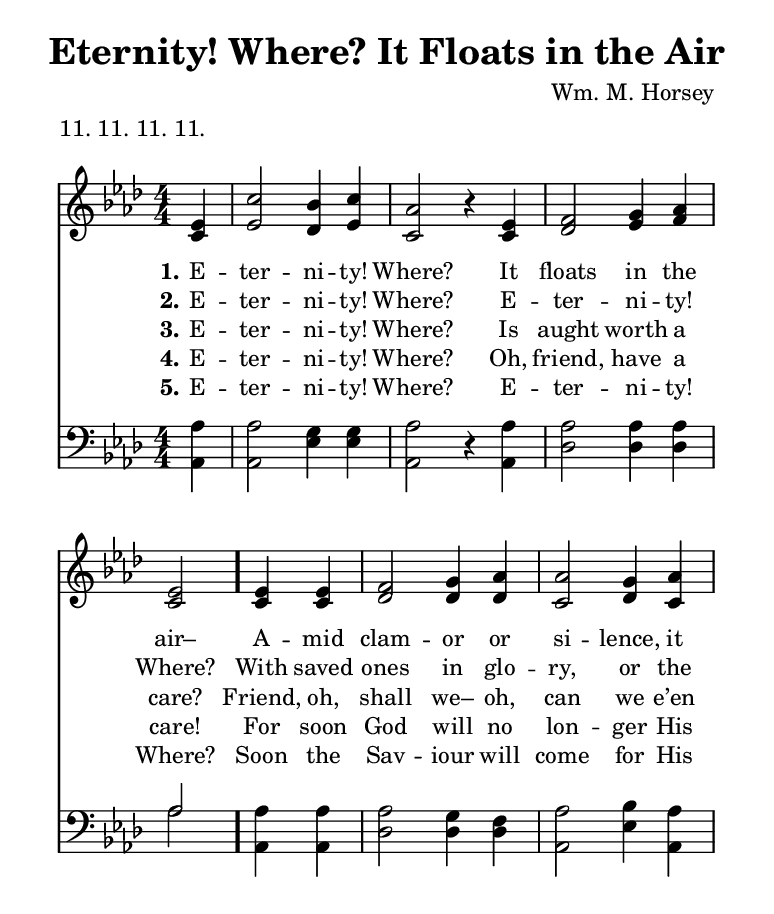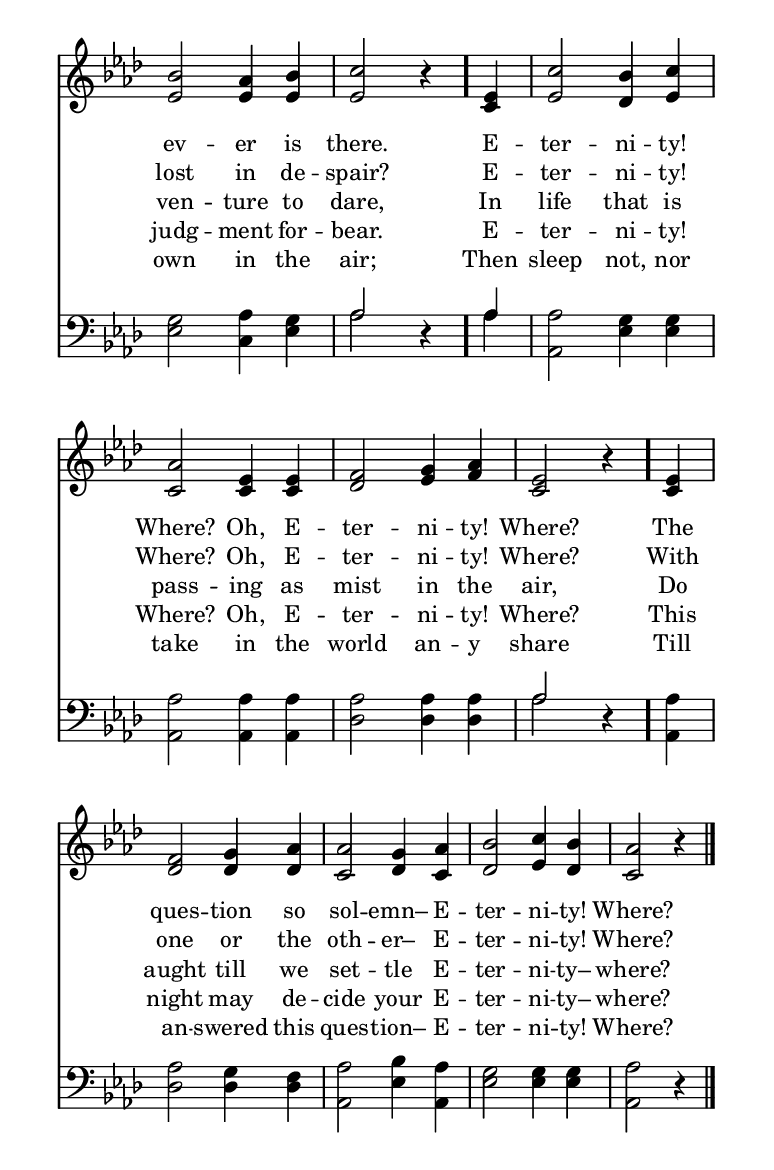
\include "common/global.ily"
\paper {
  \include "common/paper.ily"
  ragged-bottom = ##t
  system-count = #(cond (is-eogsized 3) (#t #f))
  page-count = #(cond (is-eogsized 2) (#t #f))
}

\header{
  %gospel
  hymnnumber = "51"
  title = "Eternity! Where? It Floats in the Air"
  tunename = "Eternity"
  meter = "11. 11. 11. 11."
  poet = ""
  composer = "Wm. M. Horsey"
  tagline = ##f
}

% for fermata in MIDI
ta = { \tempo 4=100 }
tb = { \tempo 4=50  }

patternAA = {    c4 | c2 c4 c4 | c2 c4 c4 | c2 c4 c4 | c2 c4 }
patternAB = { c4 c4 | c2 c4 c4 | c2 c4 c4 | c2 c4 c4 | c2 c4 }

global = {
  \include "common/overrides.ily"
  \override Staff.TimeSignature.style = #'numbered
  \time 4/4
  \override Score.MetronomeMark.transparent = ##t % hide all fermata changes too
  \ta
  \key aes \major
  \partial 4
  \autoBeamOff
}

notesSoprano = {
\global
\relative c' {

  \changePitch \patternAA { ees     | c' bes c | aes r ees   | f g aes     | ees   }
  \changePitch \patternAB { ees ees | f g aes  | aes g aes   | bes aes bes | c r   }
  \changePitch \patternAA { ees,    | c' bes c | aes ees ees | f g aes     | ees r }
  \changePitch \patternAA { ees     | f g aes  | aes g aes   | bes c bes   | aes r }

  \bar "|."

}
}

notesAlto = {
\global
\relative e' {

  \changePitch \patternAA { c   | ees des ees | c r c   | des ees f   | c     }
  \changePitch \patternAB { c c | des des des | c des c | ees ees ees | ees r }
  \changePitch \patternAA { c   | ees des ees | c c c   | des ees f   | c r   }
  \changePitch \patternAA { c   | des des des | c des c | des ees des | c     }

}
}

notesTenor = {
\global
\relative a {

  \changePitch \patternAA { aes     | aes g g | aes r aes   | aes aes aes | aes   }
  \changePitch \patternAB { aes aes | aes g f | aes bes aes | g aes g     | aes r }
  \changePitch \patternAA { aes     | aes g g | aes aes aes | aes aes aes | aes r }
  \changePitch \patternAA { aes     | aes g f | aes bes aes | g g g       | aes r }

}
}

notesBass = {
\global
\relative f, {

\changePitch \patternAA { aes      | aes ees' ees  | aes, r aes    | des des des  | aes'   }
\changePitch \patternAB { aes, aes | des des des   | aes ees' aes, | ees' c ees   | aes r  }
\changePitch \patternAA { aes      | aes, ees' ees | aes, aes aes  | des des des  | aes' r }
\changePitch \patternAA { aes,     | des des des   | aes ees' aes, | ees' ees ees | aes,   }

}
}

wordsA = \lyricmode {
\set stanza = "1."

E -- ter -- ni -- ty! Where? It floats in the air– \bar "."
A -- mid clam -- or or si -- lence, it ev -- er is there. \bar "."
E -- ter -- ni -- ty! Where? Oh, E -- ter -- ni -- ty! Where? \bar "."
The ques -- tion so sol -- emn– E -- ter -- ni -- ty! Where? \bar "."

}

wordsB = \lyricmode {
\set stanza = "2."

E -- ter -- ni -- ty! Where? E -- ter -- ni -- ty! Where?
With saved ones in glo -- ry, or the lost in de -- spair?
E -- ter -- ni -- ty! Where? Oh, E -- ter -- ni -- ty! Where?
With one or the oth -- er– E -- ter -- ni -- ty! Where?

}

wordsC = \lyricmode {
\set stanza = "3."

E -- ter -- ni -- ty! Where? Is aught worth a care?
Friend, oh, shall we– oh, can we e’en ven -- ture to dare,
In life that is pass -- ing as mist in the air,
Do aught till we set -- tle E -- ter -- ni -- ty– where?

}

wordsD = \lyricmode {
\set stanza = "4."

E -- ter -- ni -- ty! Where? Oh, friend, have a care!
For soon God will no lon -- ger His judg -- ment for -- bear.
E -- ter -- ni -- ty! Where? Oh, E -- ter -- ni -- ty! Where?
This night may de -- cide your E -- ter -- ni -- ty– where?

}

wordsE = \lyricmode {
\set stanza = "5."

E -- ter -- ni -- ty! Where? E -- ter -- ni -- ty! Where?
Soon the Sav -- iour will come for His own in the air;
Then sleep not, nor take in the world an -- y share
Till an -- swered this ques -- tion– E -- ter -- ni -- ty! Where?

}

\score {
  \context ChoirStaff <<
    \context Staff = upper <<
      \set Staff.autoBeaming = ##f
      \set ChoirStaff.systemStartDelimiter = #'SystemStartBar
      \set ChoirStaff.printPartCombineTexts = ##f
      \partcombine #'(2 . 9) \notesSoprano \notesAlto
      \context NullVoice = sopranos { \voiceOne << \notesSoprano >> }
      \context Lyrics = one   \lyricsto sopranos \wordsA
      \context Lyrics = two   \lyricsto sopranos \wordsB
      \context Lyrics = three \lyricsto sopranos \wordsC
      \context Lyrics = four  \lyricsto sopranos \wordsD
      \context Lyrics = five  \lyricsto sopranos \wordsE
    >>
    \context Staff = men <<
      \set Staff.autoBeaming = ##f
      \clef bass
      \set ChoirStaff.printPartCombineTexts = ##f
      \partcombine #'(2 . 9) \notesTenor \notesBass
    >>
  >>
  \layout {
    \include "common/layout.ily"
  }
  \midi{
    \include "common/midi.ily"
  }
}

\version "2.19.49"  % necessary for upgrading to future LilyPond versions.

% vi:set et ts=2 sw=2 ai nocindent syntax=lilypond:
